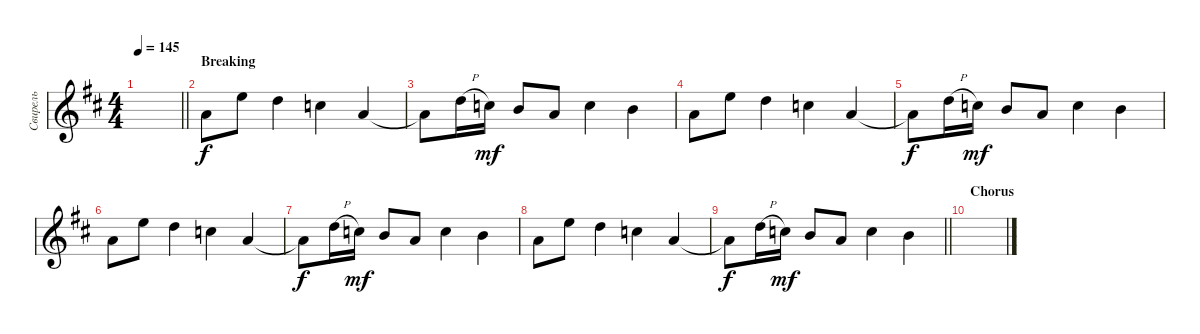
\track ("Свирель" "Свирель") {instrument panflute}
\staff {score}
\tuning (E5 B4 G4 D4 A3 E3) {hide}
\ts (4 4)
\tempo 145
\clef g2
\barLineRight lightlight
\ks bminor
|
\section ("" "Breaking")
2.3.8 5.2.8 3.2.4 5.3.4 2.3.4 |
2.3{t}.8{dy f} 7.3{h}.16 5.3.16{dy mf} 4.3.8 2.3.8 5.3.4 4.3.4 |
2.3.8 5.2.8 3.2.4 5.3.4 2.3.4 |
2.3{t}.8{dy f} 7.3{h}.16 5.3.16{dy mf} 4.3.8 2.3.8 5.3.4 4.3.4 |
2.3.8 5.2.8 3.2.4 5.3.4 2.3.4 |
2.3{t}.8{dy f} 7.3{h}.16 5.3.16{dy mf} 4.3.8 2.3.8 5.3.4 4.3.4 |
2.3.8 5.2.8 3.2.4 5.3.4 2.3.4 |
\barLineRight lightlight
2.3{t}.8{dy f} 7.3{h}.16 5.3.16{dy mf} 4.3.8 2.3.8 5.3.4 4.3.4 |
\section ("" "Chorus")
